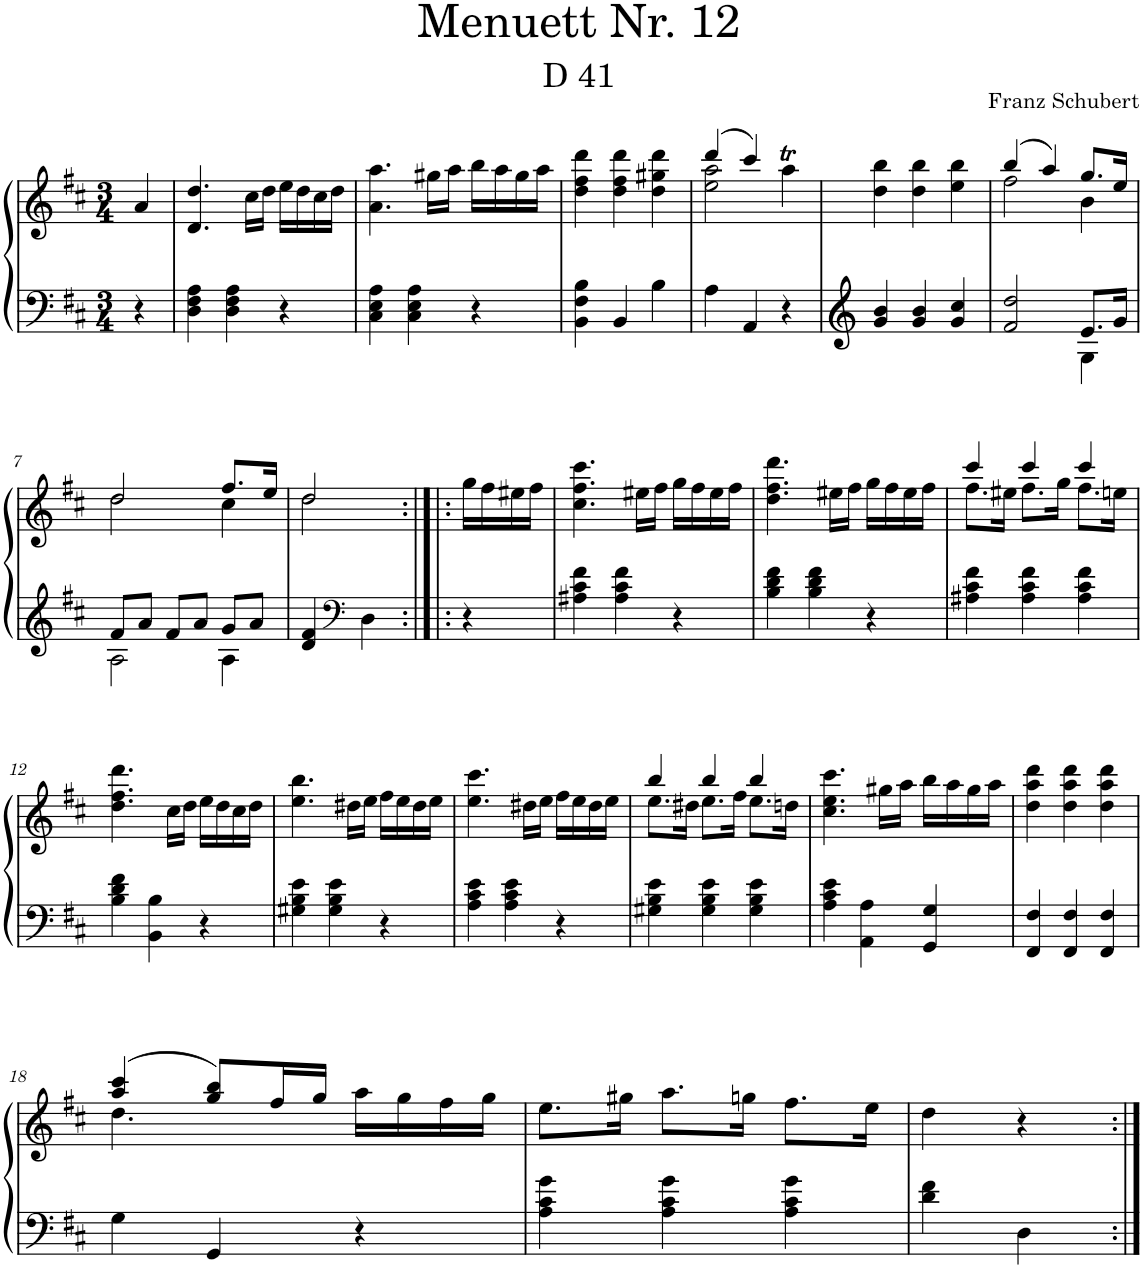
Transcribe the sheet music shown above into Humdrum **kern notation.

**kern	**kern
*part1	*part1
*staff2	*staff1
*I"Piano	*
*I'Pno.	*
*clefF4	*clefG2
*k[f#c#]	*k[f#c#]
*M3/4	*M3/4
=	=
4r	4a/
=1	=1
4D\ 4F#\ 4A\	4.d/ 4.dd/
4D\ 4F#\ 4A\	.
.	16cc#\LL
.	16dd\JJ
4r	16ee\LL
.	16dd\
.	16cc#\
.	16dd\JJ
=2	=2
4C#\ 4E\ 4A\	4.a\ 4.aa\
4C#\ 4E\ 4A\	.
.	16gg#X\LL
.	16aa\JJ
4r	16bb\LL
.	16aa\
.	16gg#\
.	16aa\JJ
=3	=3
4BB\ 4F#\ 4B\	4dd\ 4ff#\ 4ddd\
4BB/	4dd\ 4ff#\ 4ddd\
4B\	4dd\ 4gg#X\ 4ddd\
=4	=4
*	*^
4A\	(4ddd/	2ee\ 2aa\
4AA/	4ccc#/)	.
4r	4aaT\	4ryy
*	*v	*v
=5	=5
4g/ 4b/	4dd\ 4bb\
4g/ 4b/	4dd\ 4bb\
4g/ 4cc#/	4ee\ 4bb\
=6	=6
*^	*^
2f#/ 2dd/	2ryy	(4bb/	2ff#\
.	.	4aa/)	.
8.e/L	4G\	8.gg/L	4b\
16g/Jk	.	16ee/Jk	.
!!LO:LB:g=z	!!
=7	=7	=7	=7
8f#/L	2A\	2dd/	2dd\
8a/J	.	.	.
8f#/L	.	.	.
8a/J	.	.	.
8g/L	4A\	8.ff#/L	4cc#\
8a/J	.	.	.
.	.	16ee/Jk	.
*v	*v	*	*
=8	=8	=8
4d/ 4f#/	2dd/	2dd\
*clefF4	*	*
4D\	.	.
*	*v	*v
=8X1:|!|:	=8X1:|!|:
4r	16gg\LL
.	16ff#\
.	16ee#X\
.	16ff#\JJ
=9	=9
4A#X\ 4c#\ 4f#\	4.cc#\ 4.ff#\ 4.ccc#\
4A#\ 4c#\ 4f#\	.
.	16ee#X\LL
.	16ff#\JJ
4r	16gg\LL
.	16ff#\
.	16ee#\
.	16ff#\JJ
=10	=10
4B\ 4d\ 4f#\	4.dd\ 4.ff#\ 4.ddd\
4B\ 4d\ 4f#\	.
.	16ee#X\LL
.	16ff#\JJ
4r	16gg\LL
.	16ff#\
.	16ee#\
.	16ff#\JJ
=11	=11
*	*^
4A#X\ 4c#\ 4f#\	4ccc#/	8.ff#\L
.	.	16ee#X\Jk
4A#\ 4c#\ 4f#\	4ccc#/	8.ff#\L
.	.	16gg\Jk
4A#\ 4c#\ 4f#\	4ccc#/	8.ff#\L
.	.	16een\Jk
*	*v	*v
!!LO:LB:g=z
=12	=12
4B\ 4d\ 4f#\	4.dd\ 4.ff#\ 4.ddd\
4BB\ 4B\	.
.	16cc#\LL
.	16dd\JJ
4r	16ee\LL
.	16dd\
.	16cc#\
.	16dd\JJ
=13	=13
4G#X\ 4B\ 4e\	4.ee\ 4.bb\
4G#\ 4B\ 4e\	.
.	16dd#X\LL
.	16ee\JJ
4r	16ff#\LL
.	16ee\
.	16dd#\
.	16ee\JJ
=14	=14
4A\ 4c#\ 4e\	4.ee\ 4.ccc#\
4A\ 4c#\ 4e\	.
.	16dd#X\LL
.	16ee\JJ
4r	16ff#\LL
.	16ee\
.	16dd#\
.	16ee\JJ
=15	=15
*	*^
4G#X\ 4B\ 4e\	4bb/	8.ee\L
.	.	16dd#X\Jk
4G#\ 4B\ 4e\	4bb/	8.ee\L
.	.	16ff#\Jk
4G#\ 4B\ 4e\	4bb/	8.ee\L
.	.	16ddn\Jk
*	*v	*v
=16	=16
4A\ 4c#\ 4e\	4.cc#\ 4.ee\ 4.ccc#\
4AA\ 4A\	.
.	16gg#X\LL
.	16aa\JJ
4GG/ 4G/	16bb\LL
.	16aa\
.	16gg#\
.	16aa\JJ
=17	=17
4FF#/ 4F#/	4dd\ 4aa\ 4ddd\
4FF#/ 4F#/	4dd\ 4aa\ 4ddd\
4FF#/ 4F#/	4dd\ 4aa\ 4ddd\
!!LO:LB:g=z
=18	=18
*	*^
4G\	(4aa/ 4ccc#/	4.dd\
4GG/	8gg/ 8bb/L)	.
.	16ff#/L	4.ryy
.	16gg/JJ	.
4r	16aa\LL	.
.	16gg\	.
.	16ff#\	.
.	16gg\JJ	.
*	*v	*v
=19	=19
4A\ 4c#\ 4g\	8.ee\L
.	16gg#X\Jk
4A\ 4c#\ 4g\	8.aa\L
.	16ggn\Jk
4A\ 4c#\ 4g\	8.ff#\L
.	16ee\Jk
=20	=20
4d\ 4f#\	4dd\
4D\	4r
=:|!	=:|!
*-	*-
